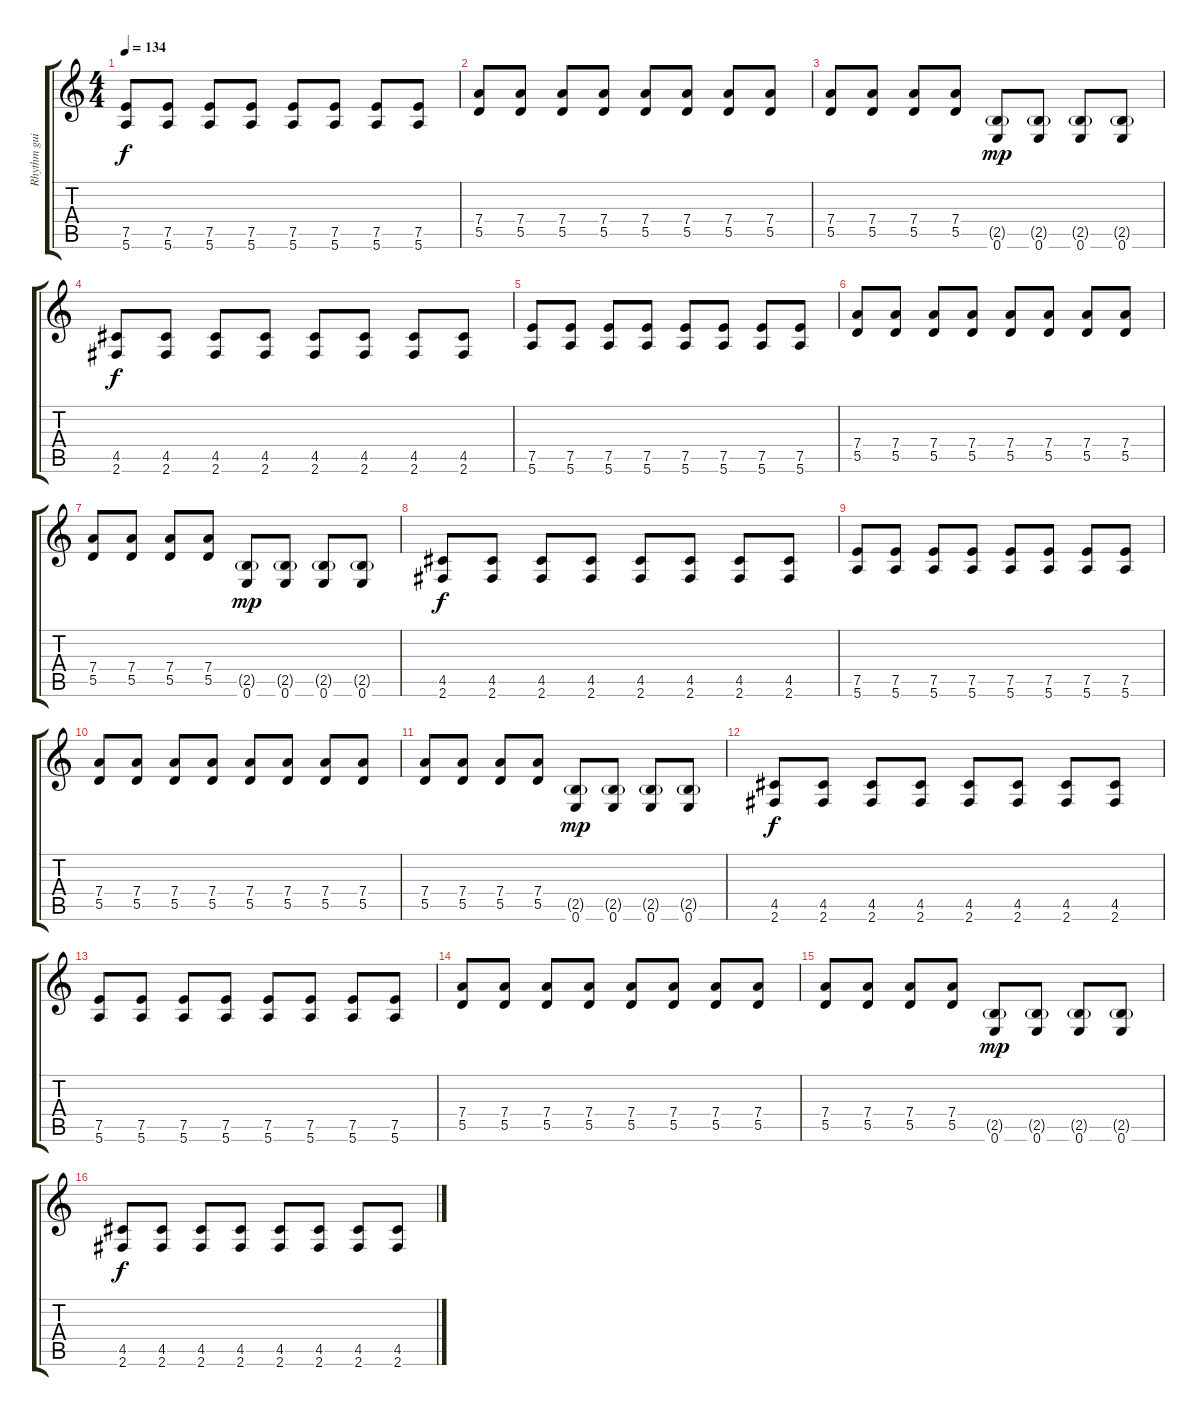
\track ("Rhythm guitar" "Rhythm gui") {instrument overdrivenguitar}
\staff {score tabs}
\tuning (E4 B3 G3 D3 A2 E2) {hide}
\ts (4 4)
\tempo 134
\clef g2
\ks c
(7.5 5.6).8{dy f} (7.5 5.6).8 (7.5 5.6).8 (7.5 5.6).8 (7.5 5.6).8 (7.5 5.6).8 (7.5 5.6).8 (7.5 5.6).8 |
(7.4 5.5).8 (7.4 5.5).8 (7.4 5.5).8 (7.4 5.5).8 (7.4 5.5).8 (7.4 5.5).8 (7.4 5.5).8 (7.4 5.5).8 |
(7.4 5.5).8 (7.4 5.5).8 (7.4 5.5).8 (7.4 5.5).8 (2.5{g} 0.6).8{dy mp} (2.5{g} 0.6).8 (2.5{g} 0.6).8 (2.5{g} 0.6).8 |
(4.5 2.6).8{dy f} (4.5 2.6).8 (4.5 2.6).8 (4.5 2.6).8 (4.5 2.6).8 (4.5 2.6).8 (4.5 2.6).8 (4.5 2.6).8 |
(7.5 5.6).8 (7.5 5.6).8 (7.5 5.6).8 (7.5 5.6).8 (7.5 5.6).8 (7.5 5.6).8 (7.5 5.6).8 (7.5 5.6).8 |
(7.4 5.5).8 (7.4 5.5).8 (7.4 5.5).8 (7.4 5.5).8 (7.4 5.5).8 (7.4 5.5).8 (7.4 5.5).8 (7.4 5.5).8 |
(7.4 5.5).8 (7.4 5.5).8 (7.4 5.5).8 (7.4 5.5).8 (2.5{g} 0.6).8{dy mp} (2.5{g} 0.6).8 (2.5{g} 0.6).8 (2.5{g} 0.6).8 |
(4.5 2.6).8{dy f} (4.5 2.6).8 (4.5 2.6).8 (4.5 2.6).8 (4.5 2.6).8 (4.5 2.6).8 (4.5 2.6).8 (4.5 2.6).8 |
(7.5 5.6).8 (7.5 5.6).8 (7.5 5.6).8 (7.5 5.6).8 (7.5 5.6).8 (7.5 5.6).8 (7.5 5.6).8 (7.5 5.6).8 |
(7.4 5.5).8 (7.4 5.5).8 (7.4 5.5).8 (7.4 5.5).8 (7.4 5.5).8 (7.4 5.5).8 (7.4 5.5).8 (7.4 5.5).8 |
(7.4 5.5).8 (7.4 5.5).8 (7.4 5.5).8 (7.4 5.5).8 (2.5{g} 0.6).8{dy mp} (2.5{g} 0.6).8 (2.5{g} 0.6).8 (2.5{g} 0.6).8 |
(4.5 2.6).8{dy f} (4.5 2.6).8 (4.5 2.6).8 (4.5 2.6).8 (4.5 2.6).8 (4.5 2.6).8 (4.5 2.6).8 (4.5 2.6).8 |
(7.5 5.6).8 (7.5 5.6).8 (7.5 5.6).8 (7.5 5.6).8 (7.5 5.6).8 (7.5 5.6).8 (7.5 5.6).8 (7.5 5.6).8 |
(7.4 5.5).8 (7.4 5.5).8 (7.4 5.5).8 (7.4 5.5).8 (7.4 5.5).8 (7.4 5.5).8 (7.4 5.5).8 (7.4 5.5).8 |
(7.4 5.5).8 (7.4 5.5).8 (7.4 5.5).8 (7.4 5.5).8 (2.5{g} 0.6).8{dy mp} (2.5{g} 0.6).8 (2.5{g} 0.6).8 (2.5{g} 0.6).8 |
(4.5 2.6).8{dy f} (4.5 2.6).8 (4.5 2.6).8 (4.5 2.6).8 (4.5 2.6).8 (4.5 2.6).8 (4.5 2.6).8 (4.5 2.6).8
